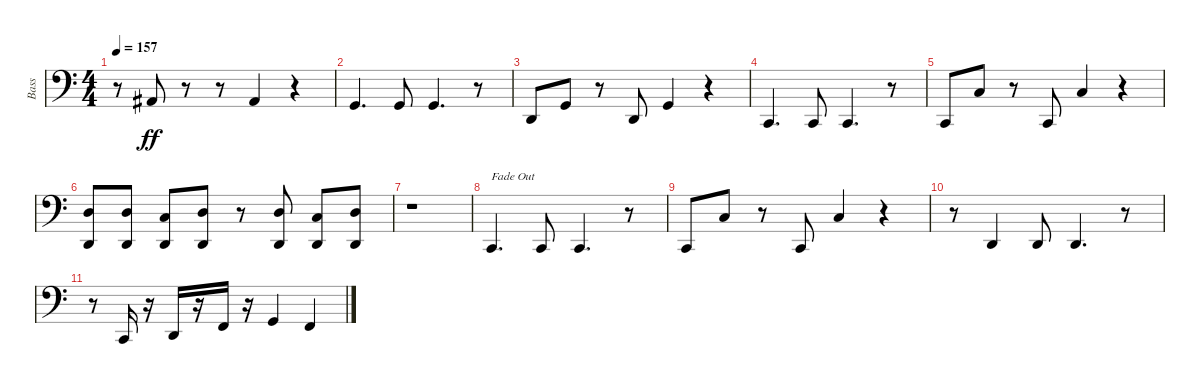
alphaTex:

\track ("Bass" "Bass") {instrument slapbass2}
\staff {score}
\tuning (C3 G2 D2 A1 E1 B0) {hide}
\ts (4 4)
\tempo 157
\clef f4
\ks c
r.8{dy ff} 1.4.8 r.8 r.8 1.4.4 r.4 |
3.5.4{d} 3.5.8 3.5.4{d} r.8 |
3.6.8 3.5.8 r.8 3.6.8 3.5.4 r.4 |
1.6.4{d} 1.6.8 1.6.4{d} r.8 |
1.6.8 3.4.8 r.8 1.6.8 3.4.4 r.4 |
(0.3 3.6).8 (0.3 3.6).8 (3.4 3.6).8 (0.3 3.6).8 r.8 (0.3 3.6).8 (3.4 3.6).8 (0.3 3.6).8 |
r.1 |
1.6.4{d txt "Fade Out"} 1.6.8 1.6.4{d} r.8 |
1.6.8 3.4.8 r.8 1.6.8 3.4.4 r.4 |
r.8 3.6.4 3.6.8 3.6.4{d} r.8 |
r.8 1.6.16 r.16 3.6.16 r.16 1.5.16 r.16 3.5.4 1.5.4
